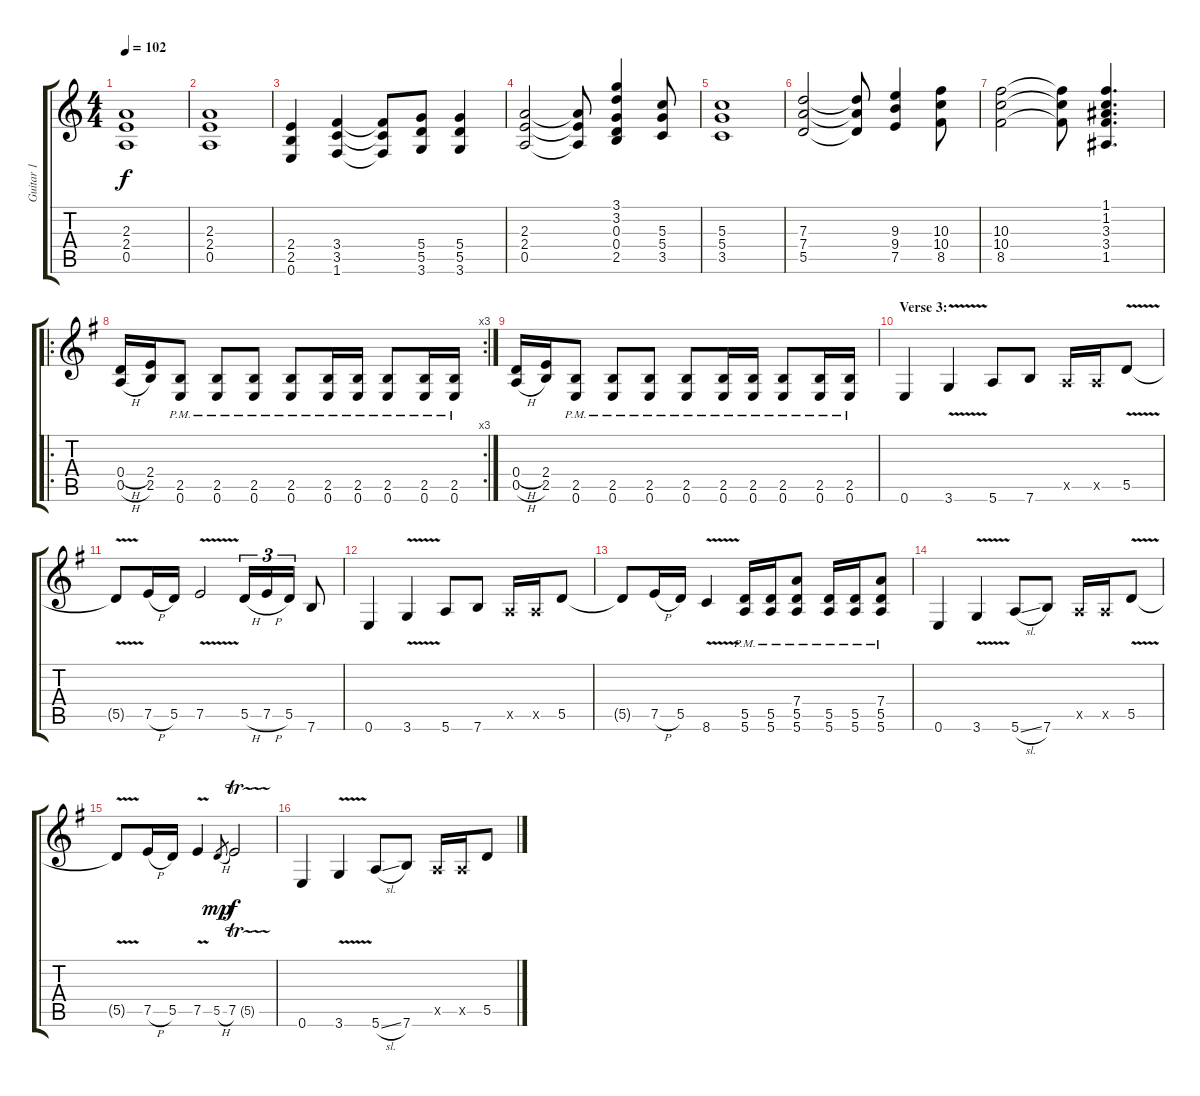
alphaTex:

\track ("Guitar 1" "Guitar 1") {instrument distortionguitar}
\staff {score tabs}
\tuning (E4 B3 G3 D3 A2 E2) {hide}
\ts (4 4)
\tempo 102
\clef g2
\ks c
(2.3 2.4 0.5).1{dy f} |
(2.3 2.4 0.5).1 |
(2.4 2.5 0.6).4 (3.4 3.5 1.6).4 (3.4{t} 3.5{t} 1.6{t}).8 (5.4 5.5 3.6).8 (5.4 5.5 3.6).4 |
(2.3 2.4 0.5).2 (2.3{t} 2.4{t} 0.5{t}).8 (3.1 3.2 0.3 0.4 2.5).4 (5.3 5.4 3.5).8 |
(5.3 5.4 3.5).1 |
(7.3 7.4 5.5).2 (7.3{t} 7.4{t} 5.5{t}).8 (9.3 9.4 7.5).4 (10.3 10.4 8.5).8 |
(10.3 10.4 8.5).2 (10.3{t} 10.4{t} 8.5{t}).8 (1.1 1.2 3.3 3.4 1.5).4{d} |
\ro
\rc 3
\ks g
(0.4{h} 0.5{h}).16 (2.4 2.5).16 (2.5{pm} 0.6{pm}).8 (2.5{pm} 0.6{pm}).8 (2.5{pm} 0.6{pm}).8 (2.5{pm} 0.6{pm}).8 (2.5{pm} 0.6{pm}).16 (2.5{pm} 0.6{pm}).16 (2.5{pm} 0.6{pm}).8 (2.5{pm} 0.6{pm}).16 (2.5{pm} 0.6{pm}).16 |
(0.4{h} 0.5{h}).16 (2.4 2.5).16 (2.5{pm} 0.6{pm}).8 (2.5{pm} 0.6{pm}).8 (2.5{pm} 0.6{pm}).8 (2.5{pm} 0.6{pm}).8 (2.5{pm} 0.6{pm}).16 (2.5{pm} 0.6{pm}).16 (2.5{pm} 0.6{pm}).8 (2.5{pm} 0.6{pm}).16 (2.5{pm} 0.6{pm}).16 |
\section ("" "Verse 3:")
0.6.4 3.6{v}.4 5.6.8 7.6.8 0.5{x}.16 0.5{x}.16 5.5{v}.8 |
5.5{t}.8 7.5{h}.16 5.5.16 7.5{v}.2 5.5{h}.16{tu (3 2)} 7.5{h}.16{tu (3 2)} 5.5.16{tu (3 2)} 7.6.8 |
0.6.4 3.6{v}.4 5.6.8 7.6.8 0.5{x}.16 0.5{x}.16 5.5.8 |
5.5{t}.8 7.5{h}.16 5.5.16 8.6{v}.4 (5.5{pm} 5.6{pm}).16 (5.5{pm} 5.6{pm}).16 (7.4{pm} 5.5{pm} 5.6{pm}).8 (5.5{pm} 5.6{pm}).16 (5.5{pm} 5.6{pm}).16 (7.4{pm} 5.5{pm} 5.6{pm}).8 |
0.6.4 3.6{v}.4 5.6{sl}.8 7.6.8 0.5{x}.16 0.5{x}.16 5.5{v}.8 |
5.5{t}.8 7.5{h}.16 5.5.16 7.5{v}.4 5.5{h}.8{gr dy mp} 7.5{tr (5 32)}.2{dy f} |
0.6.4 3.6{v}.4 5.6{sl}.8 7.6.8 0.5{x}.16 0.5{x}.16 5.5.8
